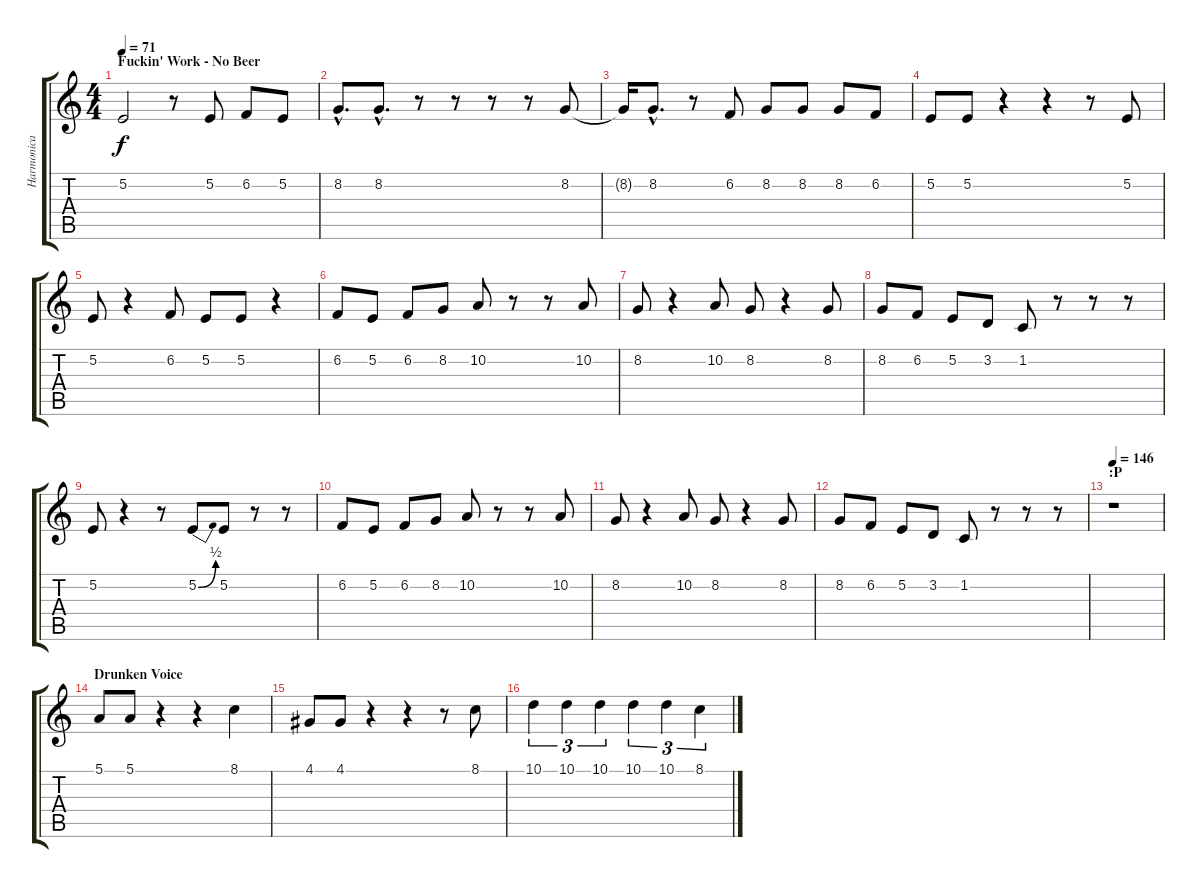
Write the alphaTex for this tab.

\track ("Harmonica 3rds / Voice" "Harmonica ") {instrument harmonica}
\staff {score tabs}
\tuning (E4 B3 G3 D3 A2 E2) {hide}
\ts (4 4)
\section ("" "Fuckin' Work - No Beer")
\tempo 71
\clef g2
\ks c
5.2.2{dy f instrument oboe} r.8 5.2.8 6.2.8 5.2.8 |
8.2{hac}.8{d} 8.2{hac}.8{d} r.8 r.8 r.8 r.8 8.2.8 |
8.2{t}.16 8.2{hac}.8{d} r.8 6.2.8 8.2.8 8.2.8 8.2.8 6.2.8 |
5.2.8 5.2.8 r.4 r.4 r.8 5.2.8 |
5.2.8 r.4 6.2.8 5.2.8 5.2.8 r.4 |
6.2.8 5.2.8 6.2.8 8.2.8 10.2.8 r.8 r.8 10.2.8 |
8.2.8 r.4 10.2.8 8.2.8 r.4 8.2.8 |
8.2.8 6.2.8 5.2.8 3.2.8 1.2.8 r.8 r.8 r.8 |
5.2.8 r.4 r.8 5.2{be (bend 0 0 60 2)}.8 5.2.8 r.8 r.8 |
6.2.8 5.2.8 6.2.8 8.2.8 10.2.8 r.8 r.8 10.2.8 |
8.2.8 r.4 10.2.8 8.2.8 r.4 8.2.8 |
8.2.8 6.2.8 5.2.8 3.2.8 1.2.8 r.8 r.8 r.8 |
\section ("" ":P")
\tempo 146
r.1 |
\section ("" "Drunken Voice")
5.1.8 5.1.8 r.4 r.4 8.1.4 |
4.1.8 4.1.8 r.4 r.4 r.8 8.1.8 |
10.1.4{tu (3 2)} 10.1.4{tu (3 2)} 10.1.4{tu (3 2)} 10.1.4{tu (3 2)} 10.1.4{tu (3 2)} 8.1.4{tu (3 2)}
